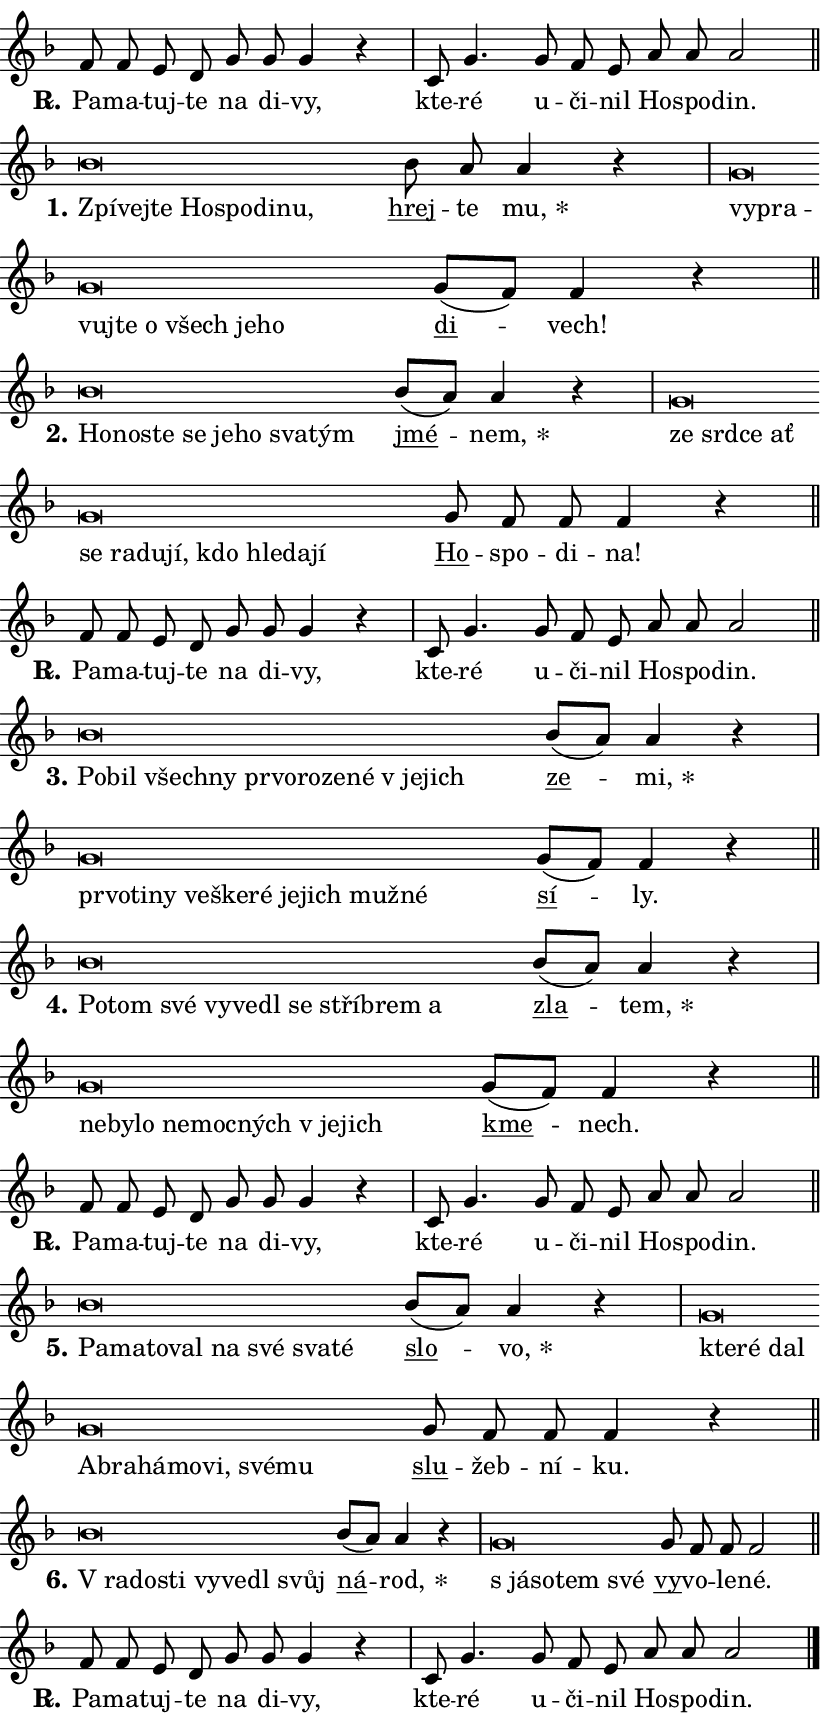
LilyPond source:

\version "2.24.0"
\header { tagline = "" }
\paper {
  indent = 0\cm
  top-margin = 0\cm
  right-margin = 0.13\cm % to fit lyric hyphens
  bottom-margin = 0\cm
  left-margin = 0\cm
  paper-width = 14\cm
  page-breaking = #ly:one-page-breaking
  system-system-spacing.basic-distance = #11
  score-system-spacing.basic-distance = #11
  ragged-last = ##f
}


%% Author: Thomas Morley
%% https://lists.gnu.org/archive/html/lilypond-user/2020-05/msg00002.html
#(define (line-position grob)
"Returns position of @var[grob} in current system:
   @code{'start}, if at first time-step
   @code{'end}, if at last time-step
   @code{'middle} otherwise
"
  (let* ((col (ly:item-get-column grob))
         (ln (ly:grob-object col 'left-neighbor))
         (rn (ly:grob-object col 'right-neighbor))
         (col-to-check-left (if (ly:grob? ln) ln col))
         (col-to-check-right (if (ly:grob? rn) rn col))
         (break-dir-left
           (and
             (ly:grob-property col-to-check-left 'non-musical #f)
             (ly:item-break-dir col-to-check-left)))
         (break-dir-right
           (and
             (ly:grob-property col-to-check-right 'non-musical #f)
             (ly:item-break-dir col-to-check-right))))
        (cond ((eqv? 1 break-dir-left) 'start)
              ((eqv? -1 break-dir-right) 'end)
              (else 'middle))))

#(define (tranparent-at-line-position vctor)
  (lambda (grob)
  "Relying on @code{line-position} select the relevant enry from @var{vctor}.
Used to determine transparency,"
    (case (line-position grob)
      ((end) (not (vector-ref vctor 0)))
      ((middle) (not (vector-ref vctor 1)))
      ((start) (not (vector-ref vctor 2))))))

noteHeadBreakVisibility =
#(define-music-function (break-visibility)(vector?)
"Makes @code{NoteHead}s transparent relying on @var{break-visibility}"
#{
  \override NoteHead.transparent =
    #(tranparent-at-line-position break-visibility)
#})

#(define delete-ledgers-for-transparent-note-heads
  (lambda (grob)
    "Reads whether a @code{NoteHead} is transparent.
If so this @code{NoteHead} is removed from @code{'note-heads} from
@var{grob}, which is supposed to be @code{LedgerLineSpanner}.
As a result ledgers are not printed for this @code{NoteHead}"
    (let* ((nhds-array (ly:grob-object grob 'note-heads))
           (nhds-list
             (if (ly:grob-array? nhds-array)
                 (ly:grob-array->list nhds-array)
                 '()))
           ;; Relies on the transparent-property being done before
           ;; Staff.LedgerLineSpanner.after-line-breaking is executed.
           ;; This is fragile ...
           (to-keep
             (remove
               (lambda (nhd)
                 (ly:grob-property nhd 'transparent #f))
               nhds-list)))
      ;; TODO find a better method to iterate over grob-arrays, similiar
      ;; to filter/remove etc for lists
      ;; For now rebuilt from scratch
      (set! (ly:grob-object grob 'note-heads)  '())
      (for-each
        (lambda (nhd)
          (ly:pointer-group-interface::add-grob grob 'note-heads nhd))
        to-keep))))

squashNotes = {
  \override NoteHead.X-extent = #'(-0.2 . 0.2)
  \override NoteHead.Y-extent = #'(-0.75 . 0)
  \override NoteHead.stencil =
    #(lambda (grob)
       (let ((pos (ly:grob-property grob 'staff-position)))
         (begin
           (if (< pos -7) (display "ERROR: Lower brevis then expected\n") (display ""))
           (if (<= pos -6) ly:text-interface::print ly:note-head::print))))
}
unSquashNotes = {
  \revert NoteHead.X-extent
  \revert NoteHead.Y-extent
  \revert NoteHead.stencil
}

hideNotes = \noteHeadBreakVisibility #begin-of-line-visible
unHideNotes = \noteHeadBreakVisibility #all-visible

% work-around for resetting accidentals
% https://lilypond.org/doc/v2.23/Documentation/notation/displaying-rhythms#unmetered-music
cadenzaMeasure = {
  \cadenzaOff
  \partial 1024 s1024
  \cadenzaOn
}

#(define-markup-command (accent layout props text) (markup?)
  "Underline accented syllable"
  (interpret-markup layout props
    #{\markup \override #'(offset . 4.3) \underline { #text }#}))

responsum = \markup \concat {
  "R" \hspace #-1.05 \path #0.1 #'((moveto 0 0.07) (lineto 0.9 0.8)) \hspace #0.05 "."
}

spaceSize = #0.6828661417322834 % exact space size for TeX Gyre Schola

\layout {
  \context {
    \Staff
    \remove "Time_signature_engraver"
    \override LedgerLineSpanner.after-line-breaking = #delete-ledgers-for-transparent-note-heads
  }
  \context {
    \Lyrics {
      \override LyricSpace.minimum-distance = \spaceSize
      \override LyricText.font-name = #"TeX Gyre Schola"
      \override LyricText.font-size = 1
      \override StanzaNumber.font-name = #"TeX Gyre Schola Bold"
      \override StanzaNumber.font-size = 1
    }
  }
  \context {
    \Score 
    \override NoteHead.text =
      #(lambda (grob) 
        (let ((pos (ly:grob-property grob 'staff-position)))
          #{\markup {
            \combine
              \halign #-0.55 \raise #(if (= pos -6) 0 0.5) \override #'(thickness . 2) \draw-line #'(3.2 . 0)
              \musicglyph "noteheads.sM1"
          }#}))
  }
}

% magnetic-lyrics.ily
%
%   written by
%     Jean Abou Samra <jean@abou-samra.fr>
%     Werner Lemberg <wl@gnu.org>
%
%   adapted by
%     Jiri Hon <jiri.hon@gmail.com>
%
% Version 2022-Apr-15

% https://www.mail-archive.com/lilypond-user@gnu.org/msg149350.html

#(define (Left_hyphen_pointer_engraver context)
   "Collect syllable-hyphen-syllable occurrences in lyrics and store
them in properties.  This engraver only looks to the left.  For
example, if the lyrics input is @code{foo -- bar}, it does the
following.

@itemize @bullet
@item
Set the @code{text} property of the @code{LyricHyphen} grob between
@q{foo} and @q{bar} to @code{foo}.

@item
Set the @code{left-hyphen} property of the @code{LyricText} grob with
text @q{foo} to the @code{LyricHyphen} grob between @q{foo} and
@q{bar}.
@end itemize

Use this auxiliary engraver in combination with the
@code{lyric-@/text::@/apply-@/magnetic-@/offset!} hook."
   (let ((hyphen #f)
         (text #f))
     (make-engraver
      (acknowledgers
       ((lyric-syllable-interface engraver grob source-engraver)
        (set! text grob)))
      (end-acknowledgers
       ((lyric-hyphen-interface engraver grob source-engraver)
        ;(when (not (grob::has-interface grob 'lyric-space-interface))
          (set! hyphen grob)));)
      ((stop-translation-timestep engraver)
       (when (and text hyphen)
         (ly:grob-set-object! text 'left-hyphen hyphen))
       (set! text #f)
       (set! hyphen #f)))))

#(define (lyric-text::apply-magnetic-offset! grob)
   "If the space between two syllables is less than the value in
property @code{LyricText@/.details@/.squash-threshold}, move the right
syllable to the left so that it gets concatenated with the left
syllable.

Use this function as a hook for
@code{LyricText@/.after-@/line-@/breaking} if the
@code{Left_@/hyphen_@/pointer_@/engraver} is active."
   (let ((hyphen (ly:grob-object grob 'left-hyphen #f)))
     (when hyphen
       (let ((left-text (ly:spanner-bound hyphen LEFT)))
         (when (grob::has-interface left-text 'lyric-syllable-interface)
           (let* ((common (ly:grob-common-refpoint grob left-text X))
                  (this-x-ext (ly:grob-extent grob common X))
                  (left-x-ext
                   (begin
                     ;; Trigger magnetism for left-text.
                     (ly:grob-property left-text 'after-line-breaking)
                     (ly:grob-extent left-text common X)))
                  ;; `delta` is the gap width between two syllables.
                  (delta (- (interval-start this-x-ext)
                            (interval-end left-x-ext)))
                  (details (ly:grob-property grob 'details))
                  (threshold (assoc-get 'squash-threshold details 0.2)))
             (when (< delta threshold)
               (let* (;; We have to manipulate the input text so that
                      ;; ligatures crossing syllable boundaries are not
                      ;; disabled.  For languages based on the Latin
                      ;; script this is essentially a beautification.
                      ;; However, for non-Western scripts it can be a
                      ;; necessity.
                      (lt (ly:grob-property left-text 'text))
                      (rt (ly:grob-property grob 'text))
                      (is-space (grob::has-interface hyphen 'lyric-space-interface))
                      (space (if is-space " " ""))
                      (extra-delta (if is-space spaceSize 0))
                      ;; Append new syllable.
                      (ltrt-space (if (and (string? lt) (string? rt))
                                (string-append lt space rt)
                                (make-concat-markup (list lt space rt))))
                      ;; Right-align `ltrt` to the right side.
                      (ltrt-space-markup (grob-interpret-markup
                               grob
                               (make-translate-markup
                                (cons (interval-length this-x-ext) 0)
                                (make-right-align-markup ltrt-space)))))
                 (begin
                   ;; Don't print `left-text`.
                   (ly:grob-set-property! left-text 'stencil #f)
                   ;; Set text and stencil (which holds all collected
                   ;; syllables so far) and shift it to the left.
                   (ly:grob-set-property! grob 'text ltrt-space)
                   (ly:grob-set-property! grob 'stencil ltrt-space-markup)
                   (ly:grob-translate-axis! grob (- (- delta extra-delta)) X))))))))))


#(define (lyric-hyphen::displace-bounds-first grob)
   ;; Make very sure this callback isn't triggered too early.
   (let ((left (ly:spanner-bound grob LEFT))
         (right (ly:spanner-bound grob RIGHT)))
     (ly:grob-property left 'after-line-breaking)
     (ly:grob-property right 'after-line-breaking)
     (ly:lyric-hyphen::print grob)))

squashThreshold = #0.4

\layout {
  \context {
    \Lyrics
    \consists #Left_hyphen_pointer_engraver
    \override LyricText.after-line-breaking =
      #lyric-text::apply-magnetic-offset!
    \override LyricHyphen.stencil = #lyric-hyphen::displace-bounds-first
    \override LyricText.details.squash-threshold = \squashThreshold
    \override LyricHyphen.minimum-distance = 0
    \override LyricHyphen.minimum-length = \squashThreshold
  }
}

squashText = \override LyricText.details.squash-threshold = 9999
unSquashText = \override LyricText.details.squash-threshold = \squashThreshold

leftText = \override LyricText.self-alignment-X = #LEFT
unLeftText = \revert LyricText.self-alignment-X

starOffset = #(lambda (grob) 
                (let ((x_offset (ly:self-alignment-interface::aligned-on-x-parent grob)))
                  (if (= x_offset 0) 0 (+ x_offset 1.2))))

star = #(define-music-function (syllable)(string?)
"Append star separator at the end of a syllable"
#{
  \once \override LyricText.X-offset = #starOffset
  \lyricmode { \markup {
    #syllable
    \override #'((font-name . "TeX Gyre Schola Bold")) \hspace #0.2 \lower #0.65 \larger "*"
  } }
#})

starAccent = #(define-music-function (syllable)(string?)
"Append star separator at the end of a syllable and make accent"
#{
  \once \override LyricText.X-offset = #starOffset
  \lyricmode { \markup {
    \accent #syllable
    \override #'((font-name . "TeX Gyre Schola Bold")) \hspace #0.2 \lower #0.65 \larger "*"
  } }
#})

breath = #(define-music-function (syllable)(string?)
"Append breathing indicator at the end of a syllable"
#{
  \lyricmode { \markup { #syllable "+" } }
#})

optionalBreath = #(define-music-function (syllable)(string?)
"Append optional breathing indicator at the end of a syllable"
#{
  \lyricmode { \markup { #syllable "(+)" } }
#})


\score {
    <<
        \new Voice = "melody" { \cadenzaOn \key f \major \relative { f'8 f e d g g g4 r \cadenzaMeasure \bar "|" c,8 g'4. \bar "" g8 f e \bar "" a a a2 \cadenzaMeasure \bar "||" \break } }
        \new Lyrics \lyricsto "melody" { \lyricmode { \set stanza = \responsum
Pa -- ma -- tuj -- te na di -- vy, kte -- ré u -- či -- nil Ho -- spo -- din. } }
    >>
    \layout {}
}

\score {
    <<
        \new Voice = "melody" { \cadenzaOn \key f \major \relative { \squashNotes bes'\breve*1/16 \hideNotes \breve*1/16 \bar "" \breve*1/16 \bar "" \breve*1/16 \bar "" \breve*1/16 \bar "" \breve*1/16 \breve*1/16 \bar "" \unHideNotes \unSquashNotes \bar "" bes8 a a4 r \cadenzaMeasure \bar "|" \squashNotes g\breve*1/16 \hideNotes \breve*1/16 \bar "" \breve*1/16 \bar "" \breve*1/16 \bar "" \breve*1/16 \bar "" \breve*1/16 \bar "" \breve*1/16 \breve*1/16 \bar "" \unHideNotes \unSquashNotes \bar "" g8[( f)] f4 r \cadenzaMeasure \bar "||" \break } }
        \new Lyrics \lyricsto "melody" { \lyricmode { \set stanza = "1."
\leftText Zpí -- \squashText vej -- te Ho -- spo -- di -- nu, \unLeftText \unSquashText \markup \accent hrej -- te \star mu, \leftText vy -- \squashText pra -- vuj -- te o všech je -- ho \unLeftText \unSquashText \markup \accent di -- vech! } }
    >>
    \layout {}
}

\score {
    <<
        \new Voice = "melody" { \cadenzaOn \key f \major \relative { \squashNotes bes'\breve*1/16 \hideNotes \breve*1/16 \bar "" \breve*1/16 \bar "" \breve*1/16 \bar "" \breve*1/16 \bar "" \breve*1/16 \bar "" \breve*1/16 \breve*1/16 \bar "" \unHideNotes \unSquashNotes \bar "" bes8[( a)] a4 r \cadenzaMeasure \bar "|" \squashNotes g\breve*1/16 \hideNotes \breve*1/16 \bar "" \breve*1/16 \bar "" \breve*1/16 \bar "" \breve*1/16 \bar "" \breve*1/16 \bar "" \breve*1/16 \bar "" \breve*1/16 \bar "" \breve*1/16 \bar "" \breve*1/16 \bar "" \breve*1/16 \breve*1/16 \bar "" \unHideNotes \unSquashNotes \bar "" g8 f f f4 r \cadenzaMeasure \bar "||" \break } }
        \new Lyrics \lyricsto "melody" { \lyricmode { \set stanza = "2."
\leftText Ho -- \squashText no -- ste se je -- ho sva -- tým \unLeftText \unSquashText \markup \accent jmé -- \star nem, \leftText ze \squashText srd -- ce ať se ra -- du -- jí, kdo hle -- da -- jí \unLeftText \unSquashText \markup \accent Ho -- spo -- di -- na! } }
    >>
    \layout {}
}

\score {
    <<
        \new Voice = "melody" { \cadenzaOn \key f \major \relative { f'8 f e d g g g4 r \cadenzaMeasure \bar "|" c,8 g'4. \bar "" g8 f e \bar "" a a a2 \cadenzaMeasure \bar "||" \break } }
        \new Lyrics \lyricsto "melody" { \lyricmode { \set stanza = \responsum
Pa -- ma -- tuj -- te na di -- vy, kte -- ré u -- či -- nil Ho -- spo -- din. } }
    >>
    \layout {}
}

\score {
    <<
        \new Voice = "melody" { \cadenzaOn \key f \major \relative { \squashNotes bes'\breve*1/16 \hideNotes \breve*1/16 \bar "" \breve*1/16 \bar "" \breve*1/16 \bar "" \breve*1/16 \bar "" \breve*1/16 \bar "" \breve*1/16 \bar "" \breve*1/16 \bar "" \breve*1/16 \bar "" \breve*1/16 \breve*1/16 \bar "" \unHideNotes \unSquashNotes \bar "" bes8[( a)] a4 r \cadenzaMeasure \bar "|" \squashNotes g\breve*1/16 \hideNotes \breve*1/16 \bar "" \breve*1/16 \bar "" \breve*1/16 \bar "" \breve*1/16 \bar "" \breve*1/16 \bar "" \breve*1/16 \bar "" \breve*1/16 \bar "" \breve*1/16 \bar "" \breve*1/16 \breve*1/16 \bar "" \unHideNotes \unSquashNotes \bar "" g8[( f)] f4 r \cadenzaMeasure \bar "||" \break } }
        \new Lyrics \lyricsto "melody" { \lyricmode { \set stanza = "3."
\leftText Po -- \squashText bil všech -- ny pr -- vo -- ro -- ze -- né "v je" -- jich \unLeftText \unSquashText \markup \accent ze -- \star mi, \leftText pr -- \squashText vo -- ti -- ny ve -- ške -- ré je -- jich muž -- né \unLeftText \unSquashText \markup \accent sí -- ly. } }
    >>
    \layout {}
}

\score {
    <<
        \new Voice = "melody" { \cadenzaOn \key f \major \relative { \squashNotes bes'\breve*1/16 \hideNotes \breve*1/16 \bar "" \breve*1/16 \bar "" \breve*1/16 \bar "" \breve*1/16 \bar "" \breve*1/16 \bar "" \breve*1/16 \bar "" \breve*1/16 \bar "" \breve*1/16 \breve*1/16 \bar "" \unHideNotes \unSquashNotes \bar "" bes8[( a)] a4 r \cadenzaMeasure \bar "|" \squashNotes g\breve*1/16 \hideNotes \breve*1/16 \bar "" \breve*1/16 \bar "" \breve*1/16 \bar "" \breve*1/16 \bar "" \breve*1/16 \bar "" \breve*1/16 \breve*1/16 \bar "" \unHideNotes \unSquashNotes \bar "" g8[( f)] f4 r \cadenzaMeasure \bar "||" \break } }
        \new Lyrics \lyricsto "melody" { \lyricmode { \set stanza = "4."
\leftText Po -- \squashText tom své vy -- ve -- dl se stříb -- rem a \unLeftText \unSquashText \markup \accent zla -- \star tem, \leftText ne -- \squashText by -- lo ne -- moc -- ných "v je" -- jich \unLeftText \unSquashText \markup \accent kme -- nech. } }
    >>
    \layout {}
}

\score {
    <<
        \new Voice = "melody" { \cadenzaOn \key f \major \relative { f'8 f e d g g g4 r \cadenzaMeasure \bar "|" c,8 g'4. \bar "" g8 f e \bar "" a a a2 \cadenzaMeasure \bar "||" \break } }
        \new Lyrics \lyricsto "melody" { \lyricmode { \set stanza = \responsum
Pa -- ma -- tuj -- te na di -- vy, kte -- ré u -- či -- nil Ho -- spo -- din. } }
    >>
    \layout {}
}

\score {
    <<
        \new Voice = "melody" { \cadenzaOn \key f \major \relative { \squashNotes bes'\breve*1/16 \hideNotes \breve*1/16 \bar "" \breve*1/16 \bar "" \breve*1/16 \bar "" \breve*1/16 \bar "" \breve*1/16 \bar "" \breve*1/16 \breve*1/16 \bar "" \unHideNotes \unSquashNotes \bar "" bes8[( a)] a4 r \cadenzaMeasure \bar "|" \squashNotes g\breve*1/16 \hideNotes \breve*1/16 \bar "" \breve*1/16 \bar "" \breve*1/16 \bar "" \breve*1/16 \bar "" \breve*1/16 \bar "" \breve*1/16 \bar "" \breve*1/16 \bar "" \breve*1/16 \breve*1/16 \bar "" \unHideNotes \unSquashNotes \bar "" g8 f f f4 r \cadenzaMeasure \bar "||" \break } }
        \new Lyrics \lyricsto "melody" { \lyricmode { \set stanza = "5."
\leftText Pa -- \squashText ma -- to -- val na své sva -- té \unLeftText \unSquashText \markup \accent slo -- \star vo, \leftText kte -- \squashText ré dal Ab -- ra -- há -- mo -- vi, své -- mu \unLeftText \unSquashText \markup \accent slu -- žeb -- ní -- ku. } }
    >>
    \layout {}
}

\score {
    <<
        \new Voice = "melody" { \cadenzaOn \key f \major \relative { \squashNotes bes'\breve*1/16 \hideNotes \breve*1/16 \bar "" \breve*1/16 \bar "" \breve*1/16 \bar "" \breve*1/16 \bar "" \breve*1/16 \breve*1/16 \bar "" \unHideNotes \unSquashNotes \bar "" bes8[( a)] a4 r \cadenzaMeasure \bar "|" \squashNotes g\breve*1/16 \hideNotes \breve*1/16 \bar "" \breve*1/16 \breve*1/16 \bar "" \unHideNotes \unSquashNotes \bar "" g8 f f f2 \cadenzaMeasure \bar "||" \break } }
        \new Lyrics \lyricsto "melody" { \lyricmode { \set stanza = "6."
\leftText "V ra" -- \squashText do -- sti vy -- ve -- dl svůj \unLeftText \unSquashText \markup \accent ná -- \star rod, \leftText "s já" -- \squashText so -- tem své \unLeftText \unSquashText \markup \accent vy -- vo -- le -- né. } }
    >>
    \layout {}
}

\score {
    <<
        \new Voice = "melody" { \cadenzaOn \key f \major \relative { f'8 f e d g g g4 r \cadenzaMeasure \bar "|" c,8 g'4. \bar "" g8 f e \bar "" a a a2 \cadenzaMeasure \bar "||" \break } \bar "|." }
        \new Lyrics \lyricsto "melody" { \lyricmode { \set stanza = \responsum
Pa -- ma -- tuj -- te na di -- vy, kte -- ré u -- či -- nil Ho -- spo -- din. } }
    >>
    \layout {}
}
